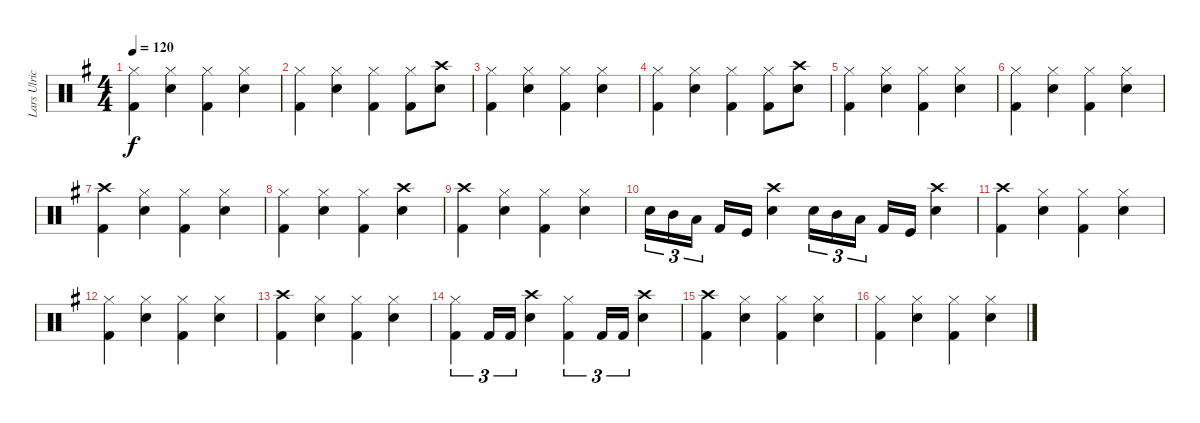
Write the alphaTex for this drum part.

\track ("Lars Ulrich" "Lars Ulric") {instrument percussion}
\staff {score}
\articulation defaults
\ts (4 4)
\tempo 120
\clef neutral
\ks g
("Hi-Hat (closed)" "Kick (hit) 2").4{dy f} ("Hi-Hat (closed)" "Snare (hit) 2").4 ("Hi-Hat (closed)" "Kick (hit) 2").4 ("Hi-Hat (closed)" "Snare (hit) 2").4 |
("Hi-Hat (closed)" "Kick (hit) 2").4 ("Hi-Hat (closed)" "Snare (hit) 2").4 ("Hi-Hat (closed)" "Kick (hit) 2").4 ("Hi-Hat (closed)" "Kick (hit) 2").8 ("Crash high (hit)" "Snare (hit) 2").8 |
("Hi-Hat (closed)" "Kick (hit) 2").4 ("Hi-Hat (closed)" "Snare (hit) 2").4 ("Hi-Hat (closed)" "Kick (hit) 2").4 ("Hi-Hat (closed)" "Snare (hit) 2").4 |
("Hi-Hat (closed)" "Kick (hit) 2").4 ("Hi-Hat (closed)" "Snare (hit) 2").4 ("Hi-Hat (closed)" "Kick (hit) 2").4 ("Hi-Hat (closed)" "Kick (hit) 2").8 ("Crash high (hit)" "Snare (hit) 2").8 |
("Hi-Hat (closed)" "Kick (hit) 2").4 ("Hi-Hat (closed)" "Snare (hit) 2").4 ("Hi-Hat (closed)" "Kick (hit) 2").4 ("Hi-Hat (closed)" "Snare (hit) 2").4 |
("Hi-Hat (closed)" "Kick (hit) 2").4 ("Hi-Hat (closed)" "Snare (hit) 2").4 ("Hi-Hat (closed)" "Kick (hit) 2").4 ("Hi-Hat (closed)" "Snare (hit) 2").4 |
("Crash high (hit)" "Kick (hit) 2").4 ("Hi-Hat (closed)" "Snare (hit) 2").4 ("Hi-Hat (closed)" "Kick (hit) 2").4 ("Hi-Hat (closed)" "Snare (hit) 2").4 |
("Hi-Hat (closed)" "Kick (hit) 2").4 ("Hi-Hat (closed)" "Snare (hit) 2").4 ("Hi-Hat (closed)" "Kick (hit) 2").4 ("Crash high (hit)" "Snare (hit) 2").4 |
("Crash high (hit)" "Kick (hit) 2").4 ("Hi-Hat (closed)" "Snare (hit) 2").4 ("Hi-Hat (closed)" "Kick (hit) 2").4 ("Hi-Hat (closed)" "Snare (hit) 2").4 |
"Snare (hit) 2".16{tu (3 2)} "Mid Tom (hit)".16{tu (3 2)} "Low Floor Tom (hit)".16{tu (3 2) beam splitsecondary} "Kick (hit) 2".16 "Kick (hit)".16 ("Crash high (hit)" "Snare (hit) 2").4 "Snare (hit) 2".16{tu (3 2)} "Mid Tom (hit)".16{tu (3 2)} "Low Floor Tom (hit)".16{tu (3 2) beam splitsecondary} "Kick (hit) 2".16 "Kick (hit)".16 ("Crash high (hit)" "Snare (hit) 2").4 |
("Crash high (hit)" "Kick (hit) 2").4 ("Hi-Hat (closed)" "Snare (hit) 2").4 ("Hi-Hat (closed)" "Kick (hit) 2").4 ("Hi-Hat (closed)" "Snare (hit) 2").4 |
("Hi-Hat (closed)" "Kick (hit) 2").4 ("Hi-Hat (closed)" "Snare (hit) 2").4 ("Hi-Hat (closed)" "Kick (hit) 2").4 ("Hi-Hat (closed)" "Snare (hit) 2").4 |
("Crash high (hit)" "Kick (hit) 2").4 ("Hi-Hat (closed)" "Snare (hit) 2").4 ("Hi-Hat (closed)" "Kick (hit) 2").4 ("Hi-Hat (closed)" "Snare (hit) 2").4 |
("Hi-Hat (closed)" "Kick (hit) 2").4{tu (3 2)} "Kick (hit) 2".16{tu (3 2)} "Kick (hit) 2".16{tu (3 2)} ("Crash high (hit)" "Snare (hit) 2").4 ("Hi-Hat (closed)" "Kick (hit) 2").4{tu (3 2)} "Kick (hit) 2".16{tu (3 2)} "Kick (hit) 2".16{tu (3 2)} ("Crash high (hit)" "Snare (hit) 2").4 |
("Crash high (hit)" "Kick (hit) 2").4 ("Hi-Hat (closed)" "Snare (hit) 2").4 ("Hi-Hat (closed)" "Kick (hit) 2").4 ("Hi-Hat (closed)" "Snare (hit) 2").4 |
("Hi-Hat (closed)" "Kick (hit) 2").4 ("Hi-Hat (closed)" "Snare (hit) 2").4 ("Hi-Hat (closed)" "Kick (hit) 2").4 ("Hi-Hat (closed)" "Snare (hit) 2").4
